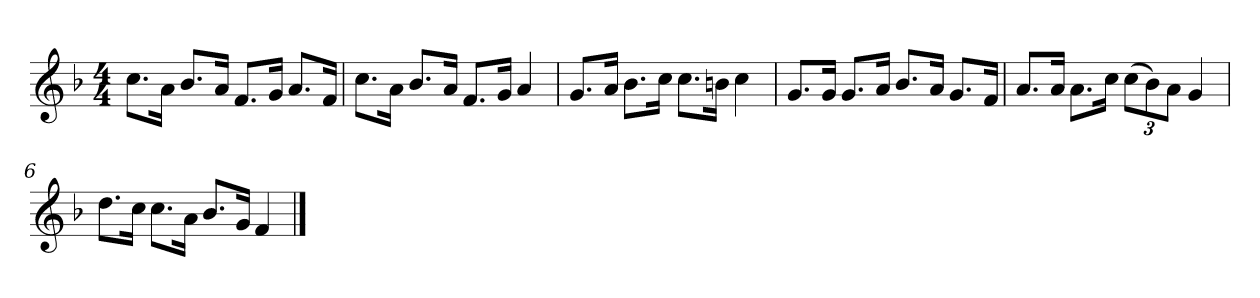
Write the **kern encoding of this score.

**kern
*part1
*staff1
*k[b-]
*M4/4
*MM120
=1
8.ccL
16aJk
8.b-L
16aJk
8.fL
16gJk
8.aL
16fJk
=2
8.ccL
16aJk
8.b-L
16aJk
8.fL
16gJk
4a
=3
8.gL
16aJk
8.b-L
16ccJk
8.ccL
16bnJk
4cc
=4
8.gL
16gJk
8.gL
16aJk
8.b-L
16aJk
8.gL
16fJk
=5
8.aL
16aJk
8.aL
16ccJk
(12ccL
12b-)
12aJ
4g
=6
8.ddL
16ccJk
8.ccL
16aJk
8.b-L
16gJk
4f
==
*-
